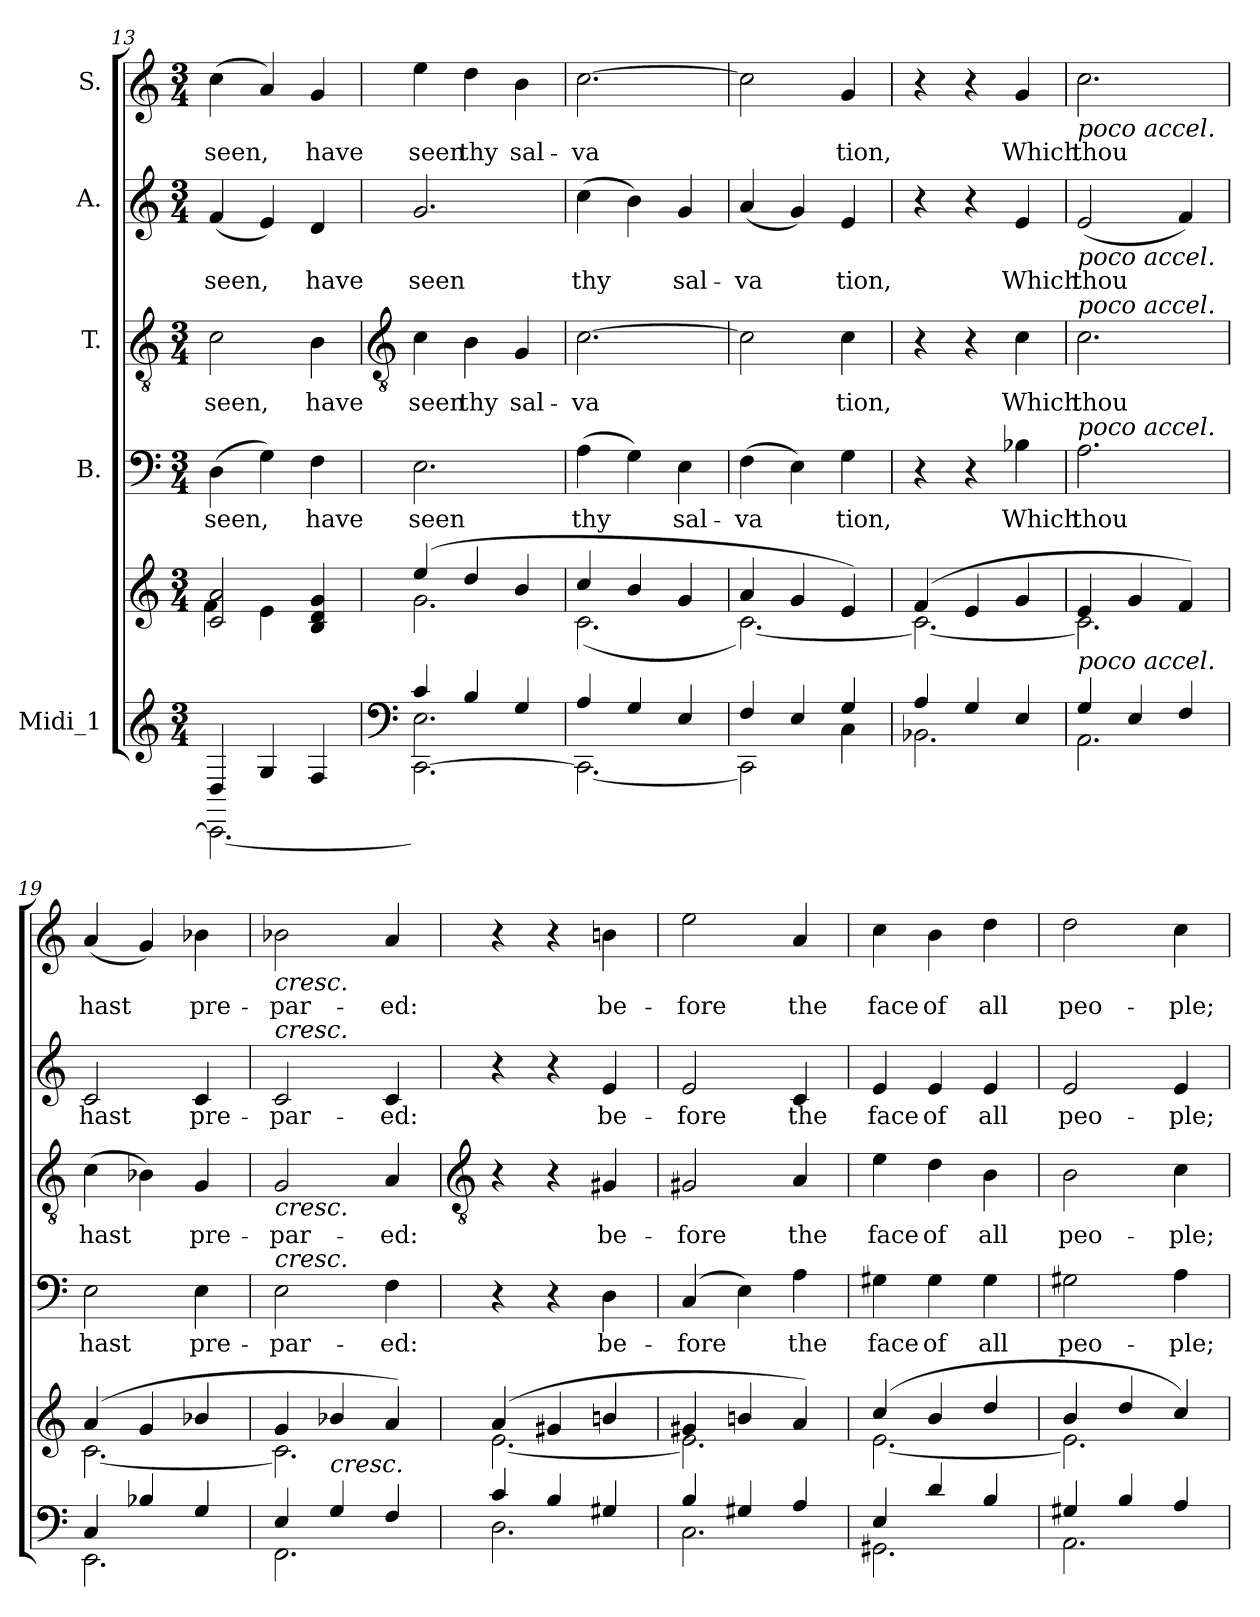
**kern	**kern	**kern	**text	**kern	**text	**kern	**text	**kern	**text
*part5	*part5	*part4	*part4	*part3	*part3	*part2	*part2	*part1	*part1
*staff6	*staff5	*staff4	*staff4	*staff3	*staff3	*staff2	*staff2	*staff1	*staff1
*I"Midi_1	*	*I"B.	*	*I"T.	*	*I"A.	*	*I"S.	*
*clefG2	*clefG2	*clefF4	*	*clefGv2	*	*clefG2	*	*clefG2	*
*k[]	*k[]	*k[]	*	*k[]	*	*k[]	*	*k[]	*
*C:	*C:	*C:	*	*C:	*	*C:	*	*C:	*
*M3/4	*M3/4	*M3/4	*	*M3/4	*	*M3/4	*	*M3/4	*
=13	=13	=13	=13	=13	=13	=13	=13	=13	=13
*^	*^	*	*	*	*	*	*	*	*
!	!	!	!	!	!LO:LY:b	!	!LO:LY:b	!	!LO:LY:b	!	!LO:LY:b
4D/	2.CC\_	2c/ 2a/	4f\	(>4D	seen,	2c	seen,	(<4f	seen,	(<4cc	seen,
4G/	.	.	4e\	4G)	.	.	.	4e)	.	4a)	.
!	!	!	!	!	!LO:LY:b	!	!LO:LY:b	!	!LO:LY:b	!	!LO:LY:b
4F/	.	(4B/ 4d/ 4g/	4ryy	4F	have	4B	have	4d	have	4g	have
*v	*v	*	*	*	*	*	*	*	*	*	*
!!LO:LB:g=z
=14	=14	=14	=14	=14	=14	=14	=14	=14	=14	=14
*clefF4	*	*	*	*	*clefGv2	*	*	*	*	*
*^	*	*	*	*	*	*	*	*	*	*
*	*^	*	*	*	*	*	*	*	*	*	*
!	!	!	!	!	!	!LO:LY:b	!	!LO:LY:b	!	!LO:LY:b	!	!LO:LY:b
4c/	2.E\	2.CC\_	(>4ee/	2.g\	2.E	seen	4c	seen	2.g	seen	4ee	seen
!	!	!	!	!	!	!	!	!LO:LY:b	!	!	!	!LO:LY:b
4B/	.	.	4dd/	.	.	.	4B	thy	.	.	4dd	thy
!	!	!	!	!	!	!	!	!LO:LY:b	!	!	!	!LO:LY:b
4G/	.	.	4b/	.	.	.	4G	sal-	.	.	4b	sal-
*	*v	*v	*	*	*	*	*	*	*	*	*	*
=15	=15	=15	=15	=15	=15	=15	=15	=15	=15	=15	=15
!	!	!	!	!	!LO:LY:b	!	!LO:LY:b	!	!LO:LY:b	!	!LO:LY:b
4A/	2.CC\_	4cc/	(<2.c\	(>4A	thy	[2.c	-va	(>4cc	thy	[2.cc	-va
4G/	.	4b/	.	4G)	.	.	.	4b)	.	.	.
!	!	!	!	!	!LO:LY:b	!	!	!	!LO:LY:b	!	!
4E/	.	4g/	.	4E	sal-	.	.	4g	sal-	.	.
=16	=16	=16	=16	=16	=16	=16	=16	=16	=16	=16	=16
!	!	!	!	!	!LO:LY:b	!	!	!	!LO:LY:b	!	!
4F/	2CC\]	4a/	[2.c\)	(>4F	-va	2c]	.	(<4a	-va	2cc]	.
4E/	.	4g/	.	4E)	.	.	.	4g)	.	.	.
!	!	!	!	!	!LO:LY:b	!	!LO:LY:b	!	!LO:LY:b	!	!LO:LY:b
4G/	4C\	4e/)	.	4G	tion,	4c	tion,	4e	tion,	4g	tion,
=17	=17	=17	=17	=17	=17	=17	=17	=17	=17	=17	=17
4A/	2.BB-X\	(>4f/	2.c\_	4r	.	4r	.	4r	.	4r	.
4G/	.	4e/	.	4r	.	4r	.	4r	.	4r	.
!	!	!	!	!	!LO:LY:b	!	!LO:LY:b	!	!LO:LY:b	!	!LO:LY:b
4E/	.	4g/	.	4B-X	Which	4c	Which	4e	Which	4g	Which
=18	=18	=18	=18	=18	=18	=18	=18	=18	=18	=18	=18
!	!	!	!	!	!	!	!	!	!	!LO:TX:b:i:t=poco accel.	!
!	!	!	!	!	!	!	!	!LO:TX:b:i:t=poco accel.	!	!	!
!	!	!	!	!	!	!LO:TX:a:i:t=poco accel.	!	!	!	!	!
!	!	!	!	!LO:TX:a:i:t=poco accel.	!	!	!	!	!	!	!
!	!	!LO:TX:b:i:t=poco accel.	!	!	!	!	!	!	!	!	!
!	!	!	!	!	!LO:LY:b	!	!LO:LY:b	!	!LO:LY:b	!	!LO:LY:b
4G/	2.AA\	4e/	2.c\]	2.A	thou	2.c	thou	(<2e	thou	2.cc	thou
4E/	.	4g/	.	.	.	.	.	.	.	.	.
4F/	.	4f/)	.	.	.	.	.	4f)	.	.	.
=19	=19	=19	=19	=19	=19	=19	=19	=19	=19	=19	=19
!	!	!	!	!	!LO:LY:b	!	!LO:LY:b	!	!LO:LY:b	!	!LO:LY:b
4C/	2.EE\	(>4a/	[2.c\	2E	hast	(>4c	hast	2c	hast	(<4a	hast
4B-X/	.	4g/	.	.	.	4B-X)	.	.	.	4g)	.
!	!	!	!	!	!LO:LY:b	!	!LO:LY:b	!	!LO:LY:b	!	!LO:LY:b
4G/	.	4b-X/	.	4E	pre-	4G	pre-	4c	pre-	4b-X	pre-
=20	=20	=20	=20	=20	=20	=20	=20	=20	=20	=20	=20
!	!	!	!	!	!	!	!	!	!	!LO:TX:b:i:t=cresc.	!
!	!	!	!	!	!	!	!	!LO:TX:a:i:t=cresc.	!	!	!
!	!	!	!	!	!	!LO:TX:b:i:t=cresc.	!	!	!	!	!
!	!	!	!	!LO:TX:a:i:t=cresc.	!	!	!	!	!	!	!
!	!	!	!	!	!LO:LY:b	!	!LO:LY:b	!	!LO:LY:b	!	!LO:LY:b
4E/	2.FF\	4g/	2.c\]	2E	-par-	2G	-par-	2c	-par-	2b-X	-par-
!LO:TX:a:i:t=cresc.	!	!	!	!	!	!	!	!	!	!	!
4G/	.	4b-X/	.	.	.	.	.	.	.	.	.
!	!	!	!	!	!LO:LY:b	!	!LO:LY:b	!	!LO:LY:b	!	!LO:LY:b
4F/	.	4a/)	.	4F	-ed:	4A	-ed:	4c	-ed:	4a	-ed:
!!LO:LB:g=z
=21	=21	=21	=21	=21	=21	=21	=21	=21	=21	=21	=21
*	*	*	*	*	*	*clefGv2	*	*	*	*	*
4c/	2.D\	(>4a/	[2.e\	4r	.	4r	.	4r	.	4r	.
4B/	.	4g#X/	.	4r	.	4r	.	4r	.	4r	.
!	!	!	!	!	!LO:LY:b	!	!LO:LY:b	!	!LO:LY:b	!	!LO:LY:b
4G#X/	.	4bn/	.	4D	be-	4G#X	be-	4e	be-	4bn	be-
=22	=22	=22	=22	=22	=22	=22	=22	=22	=22	=22	=22
!	!	!	!	!	!LO:LY:b	!	!LO:LY:b	!	!LO:LY:b	!	!LO:LY:b
4B/	2.C\	4g#X/	2.e\]	(<4C	-fore	2G#X	-fore	2e	-fore	2ee	-fore
4G#X/	.	4bn/	.	4E)	.	.	.	.	.	.	.
!	!	!	!	!	!LO:LY:b	!	!LO:LY:b	!	!LO:LY:b	!	!LO:LY:b
4A/	.	4a/)	.	4A	the	4A	the	4c	the	4a	the
=23	=23	=23	=23	=23	=23	=23	=23	=23	=23	=23	=23
!	!	!	!	!	!LO:LY:b	!	!LO:LY:b	!	!LO:LY:b	!	!LO:LY:b
4E/	2.GG#X\	(>4cc/	[2.e\	4G#X	face	4e	face	4e	face	4cc	face
!	!	!	!	!	!LO:LY:b	!	!LO:LY:b	!	!LO:LY:b	!	!LO:LY:b
4d/	.	4b/	.	4G#	of	4d	of	4e	of	4b	of
!	!	!	!	!	!LO:LY:b	!	!LO:LY:b	!	!LO:LY:b	!	!LO:LY:b
4B/	.	4dd/	.	4G#	all	4B	all	4e	all	4dd	all
=24	=24	=24	=24	=24	=24	=24	=24	=24	=24	=24	=24
!	!	!	!	!	!LO:LY:b	!	!LO:LY:b	!	!LO:LY:b	!	!LO:LY:b
4G#X/	2.AA\	4b/	2.e\]	2G#X	peo-	2B	peo-	2e	peo-	2dd	peo-
4B/	.	4dd/	.	.	.	.	.	.	.	.	.
!	!	!	!	!	!LO:LY:b	!	!LO:LY:b	!	!LO:LY:b	!	!LO:LY:b
4A/	.	4cc/)	.	4A	-ple;	4c	-ple;	4e	-ple;	4cc	-ple;
*v	*v	*	*	*	*	*	*	*	*	*	*
*	*v	*v	*	*	*	*	*	*	*	*
=	=	=	=	=	=	=	=	=	=
*-	*-	*-	*-	*-	*-	*-	*-	*-	*-
